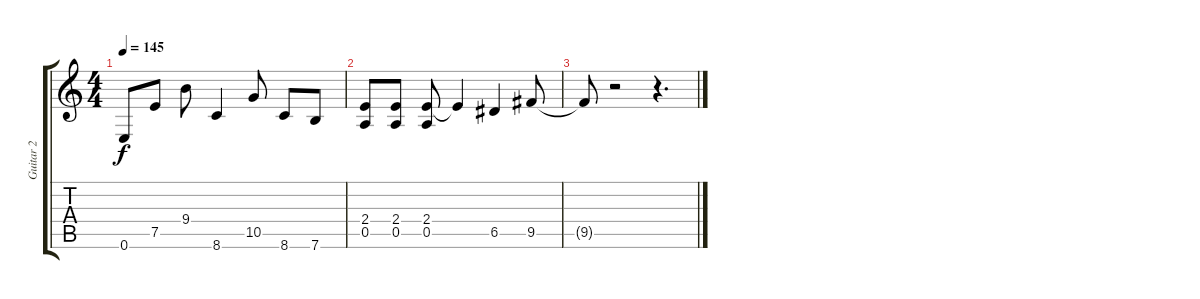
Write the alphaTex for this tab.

\track ("Guitar 2" "Guitar 2") {instrument overdrivenguitar}
\staff {score tabs}
\tuning (E4 B3 G3 D3 A2 E2) {hide}
\ts (4 4)
\tempo 145
\clef g2
\ks c
0.6.8{dy f} 7.5.8 9.4.8 8.6.4 10.5.8 8.6.8 7.6.8 |
(2.4 0.5).8 (2.4 0.5).8 (2.4 0.5).8 2.4{t}.4 6.5.4 9.5.8 |
9.5{t}.8 r.2 r.4{d}
